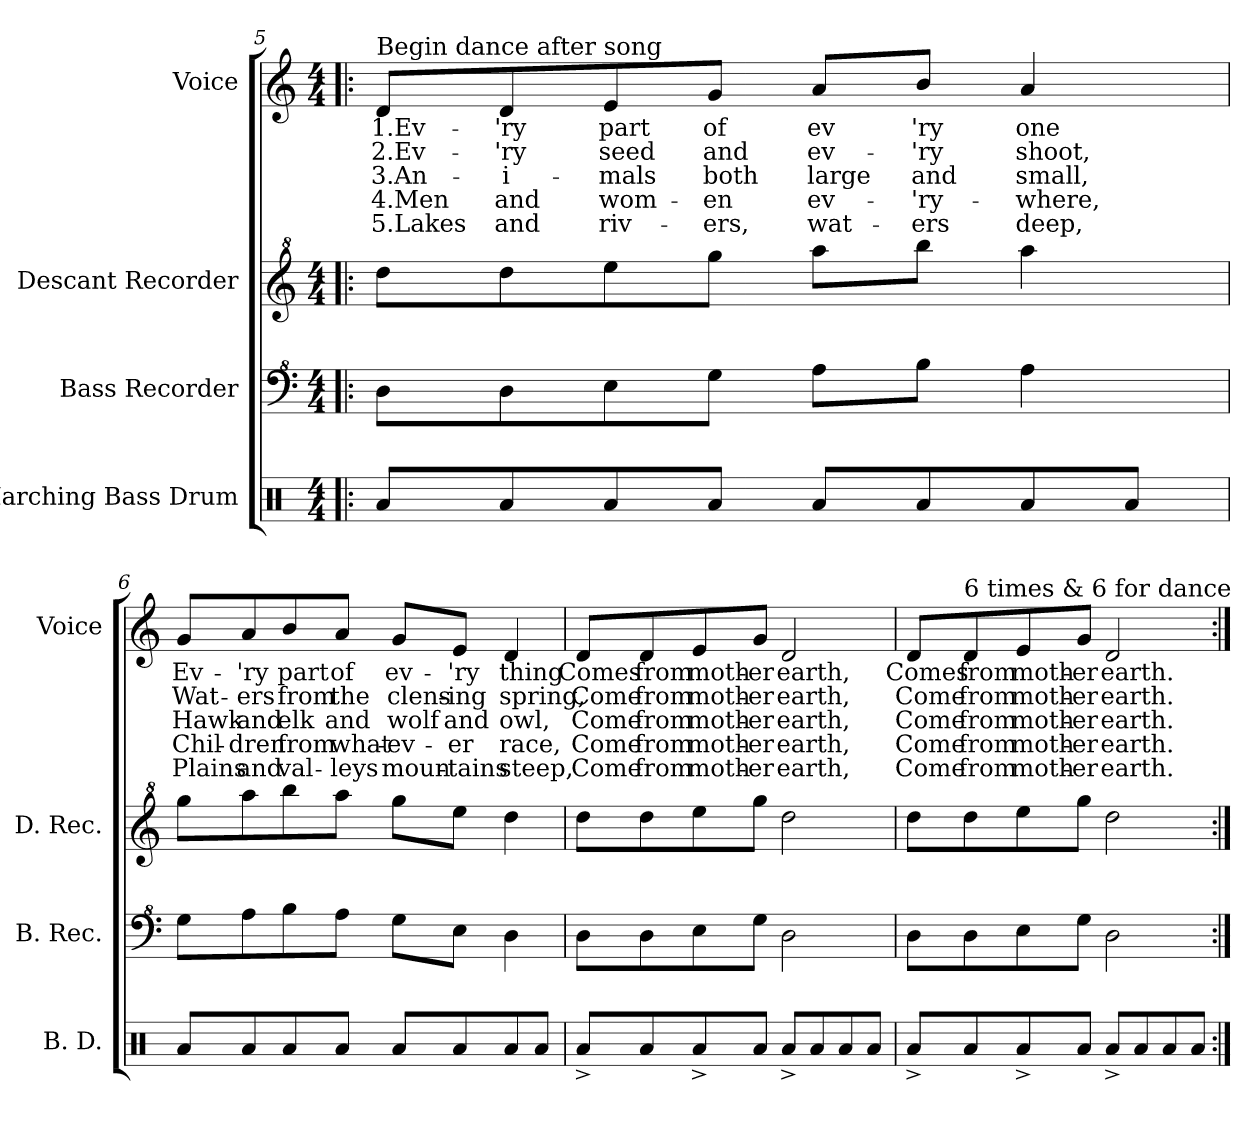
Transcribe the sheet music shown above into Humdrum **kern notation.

**kern	**kern	**kern	**kern	**text	**text	**text	**text	**text
*part4	*part3	*part2	*part1	*part1	*part1	*part1	*part1	*part1
*staff4	*staff3	*staff2	*staff1	*staff1	*staff1	*staff1	*staff1	*staff1
*I"Marching Bass Drum	*I"Bass Recorder	*I"Descant Recorder	*I"Voice	*	*	*	*	*
*I'B. D.	*I'B. Rec.	*I'D. Rec.	*I'Voice	*	*	*	*	*
!!LO:LB:g=z
*clefX	*clefF^4	*clefG^2	*clefG2	*	*	*	*	*
*	*ITrd-7c-12	*ITrd-7c-12	*	*	*	*	*	*
*k[]	*k[]	*k[]	*k[]	*	*	*	*	*
*C:	*C:	*C:	*C:	*	*	*	*	*
*M4/4	*M4/4	*M4/4	*M4/4	*	*	*	*	*
=5!|:	=5!|:	=5!|:	=5!|:	=5!|:	=5!|:	=5!|:	=5!|:	=5!|:
!	!	!	!LO:TX:a:t=Begin dance after song	!	!	!	!	!
!	!	!	!	!LO:LY:b:color=#000000	!LO:LY:b:color=#000000	!LO:LY:b:color=#000000	!LO:LY:b:color=#000000	!LO:LY:b:color=#000000
8Rai/L	8ddi\L	8ddddi\L	8di/L	1.Ev-	2.Ev-	3.An-	4.Men	5.Lakes
!	!	!	!	!LO:LY:b:color=#000000	!LO:LY:b:color=#000000	!LO:LY:b:color=#000000	!LO:LY:b:color=#000000	!LO:LY:b:color=#000000
8Rai/	8ddi\	8ddddi\	8di/	-'ry	-'ry	-i-	and	and
!	!	!	!	!LO:LY:b:color=#000000	!LO:LY:b:color=#000000	!LO:LY:b:color=#000000	!LO:LY:b:color=#000000	!LO:LY:b:color=#000000
8Rai/	8eei\	8eeeei\	8ei/	part	seed	-mals	wom-	riv-
!	!	!	!	!LO:LY:b:color=#000000	!LO:LY:b:color=#000000	!LO:LY:b:color=#000000	!LO:LY:b:color=#000000	!LO:LY:b:color=#000000
8Rai/J	8ggi\J	8ggggi\J	8gi/J	of	and	both	-en	-ers,
!	!	!	!	!LO:LY:b:color=#000000	!LO:LY:b:color=#000000	!LO:LY:b:color=#000000	!LO:LY:b:color=#000000	!LO:LY:b:color=#000000
8Rai/L	8aai\L	8aaaai\L	8ai/L	ev	ev-	large	ev-	wat-
!	!	!	!	!LO:LY:b:color=#000000	!LO:LY:b:color=#000000	!LO:LY:b:color=#000000	!LO:LY:b:color=#000000	!LO:LY:b:color=#000000
8Rai/	8bbi\J	8bbbbi\J	8bi/J	'ry	-'ry	and	-'ry-	-ers
!	!	!	!	!LO:LY:b:color=#000000	!LO:LY:b:color=#000000	!LO:LY:b:color=#000000	!LO:LY:b:color=#000000	!LO:LY:b:color=#000000
8Rai/	4aai\	4aaaai\	4ai/	one	shoot,	small,	-where,	deep,
8Rai/J	.	.	.	.	.	.	.	.
=6	=6	=6	=6	=6	=6	=6	=6	=6
!	!	!	!	!LO:LY:b:color=#000000	!LO:LY:b:color=#000000	!LO:LY:b:color=#000000	!LO:LY:b:color=#000000	!LO:LY:b:color=#000000
8Rai/L	8ggi\L	8ggggi\L	8gi/L	Ev-	Wat-	Hawk	Chil-	Plains
!	!	!	!	!LO:LY:b:color=#000000	!LO:LY:b:color=#000000	!LO:LY:b:color=#000000	!LO:LY:b:color=#000000	!LO:LY:b:color=#000000
8Rai/	8aai\	8aaaai\	8ai/	-'ry	-ers	and	-dren	and
!	!	!	!	!LO:LY:b:color=#000000	!LO:LY:b:color=#000000	!LO:LY:b:color=#000000	!LO:LY:b:color=#000000	!LO:LY:b:color=#000000
8Rai/	8bbi\	8bbbbi\	8bi/	part	from	elk	from	val-
!	!	!	!	!LO:LY:b:color=#000000	!LO:LY:b:color=#000000	!LO:LY:b:color=#000000	!LO:LY:b:color=#000000	!LO:LY:b:color=#000000
8Rai/J	8aai\J	8aaaai\J	8ai/J	of	the	and	what-	-leys
!	!	!	!	!LO:LY:b:color=#000000	!LO:LY:b:color=#000000	!LO:LY:b:color=#000000	!LO:LY:b:color=#000000	!LO:LY:b:color=#000000
8Rai/L	8ggi\L	8ggggi\L	8gi/L	ev-	clens-	wolf	-ev-	moun-
!	!	!	!	!LO:LY:b:color=#000000	!LO:LY:b:color=#000000	!LO:LY:b:color=#000000	!LO:LY:b:color=#000000	!LO:LY:b:color=#000000
8Rai/	8eei\J	8eeeei\J	8ei/J	-'ry	-ing	and	-er	-tains
!	!	!	!	!LO:LY:b:color=#000000	!LO:LY:b:color=#000000	!LO:LY:b:color=#000000	!LO:LY:b:color=#000000	!LO:LY:b:color=#000000
8Rai/	4ddi\	4ddddi\	4di/	thing	spring,	owl,	race,	steep,
8Rai/J	.	.	.	.	.	.	.	.
!!LO:LB:g=z
=7	=7	=7	=7	=7	=7	=7	=7	=7
!	!	!	!	!LO:LY:b:color=#000000	!LO:LY:b:color=#000000	!LO:LY:b:color=#000000	!LO:LY:b:color=#000000	!LO:LY:b:color=#000000
8Ra^i/L	8ddi\L	8ddddi\L	8di/L	Comes	Come	Come	Come	Come
!	!	!	!	!LO:LY:b:color=#000000	!LO:LY:b:color=#000000	!LO:LY:b:color=#000000	!LO:LY:b:color=#000000	!LO:LY:b:color=#000000
8Rai/	8ddi\	8ddddi\	8di/	from	from	from	from	from
!	!	!	!	!LO:LY:b:color=#000000	!LO:LY:b:color=#000000	!LO:LY:b:color=#000000	!LO:LY:b:color=#000000	!LO:LY:b:color=#000000
8Ra^i/	8eei\	8eeeei\	8ei/	moth-	moth-	moth-	moth-	moth-
!	!	!	!	!LO:LY:b:color=#000000	!LO:LY:b:color=#000000	!LO:LY:b:color=#000000	!LO:LY:b:color=#000000	!LO:LY:b:color=#000000
8Rai/J	8ggi\J	8ggggi\J	8gi/J	-er	-er	-er	-er	-er
!	!	!	!	!LO:LY:b:color=#000000	!LO:LY:b:color=#000000	!LO:LY:b:color=#000000	!LO:LY:b:color=#000000	!LO:LY:b:color=#000000
8Ra^i/L	2ddi\	2ddddi\	2di/	earth,	earth,	earth,	earth,	earth,
8Rai/	.	.	.	.	.	.	.	.
8Rai/	.	.	.	.	.	.	.	.
8Rai/J	.	.	.	.	.	.	.	.
=8	=8	=8	=8	=8	=8	=8	=8	=8
!	!	!	!	!LO:LY:b:color=#000000	!LO:LY:b:color=#000000	!LO:LY:b:color=#000000	!LO:LY:b:color=#000000	!LO:LY:b:color=#000000
8Ra^i/L	8ddi\L	8ddddi\L	8di/L	Comes	Come	Come	Come	Come
!	!	!	!LO:TX:a:t=6 times & 6 for dance	!	!	!	!	!
!	!	!	!	!LO:LY:b:color=#000000	!LO:LY:b:color=#000000	!LO:LY:b:color=#000000	!LO:LY:b:color=#000000	!LO:LY:b:color=#000000
8Rai/	8ddi\	8ddddi\	8di/	from	from	from	from	from
!	!	!	!	!LO:LY:b:color=#000000	!LO:LY:b:color=#000000	!LO:LY:b:color=#000000	!LO:LY:b:color=#000000	!LO:LY:b:color=#000000
8Ra^i/	8eei\	8eeeei\	8ei/	moth-	moth-	moth-	moth-	moth-
!	!	!	!	!LO:LY:b:color=#000000	!LO:LY:b:color=#000000	!LO:LY:b:color=#000000	!LO:LY:b:color=#000000	!LO:LY:b:color=#000000
8Rai/J	8ggi\J	8ggggi\J	8gi/J	-er	-er	-er	-er	-er
!	!	!	!	!LO:LY:b:color=#000000	!LO:LY:b:color=#000000	!LO:LY:b:color=#000000	!LO:LY:b:color=#000000	!LO:LY:b:color=#000000
8Ra^i/L	2ddi\	2ddddi\	2di/	earth.	earth.	earth.	earth.	earth.
8Rai/	.	.	.	.	.	.	.	.
8Rai/	.	.	.	.	.	.	.	.
8Rai/J	.	.	.	.	.	.	.	.
=:|!	=:|!	=:|!	=:|!	=:|!	=:|!	=:|!	=:|!	=:|!
*-	*-	*-	*-	*-	*-	*-	*-	*-
